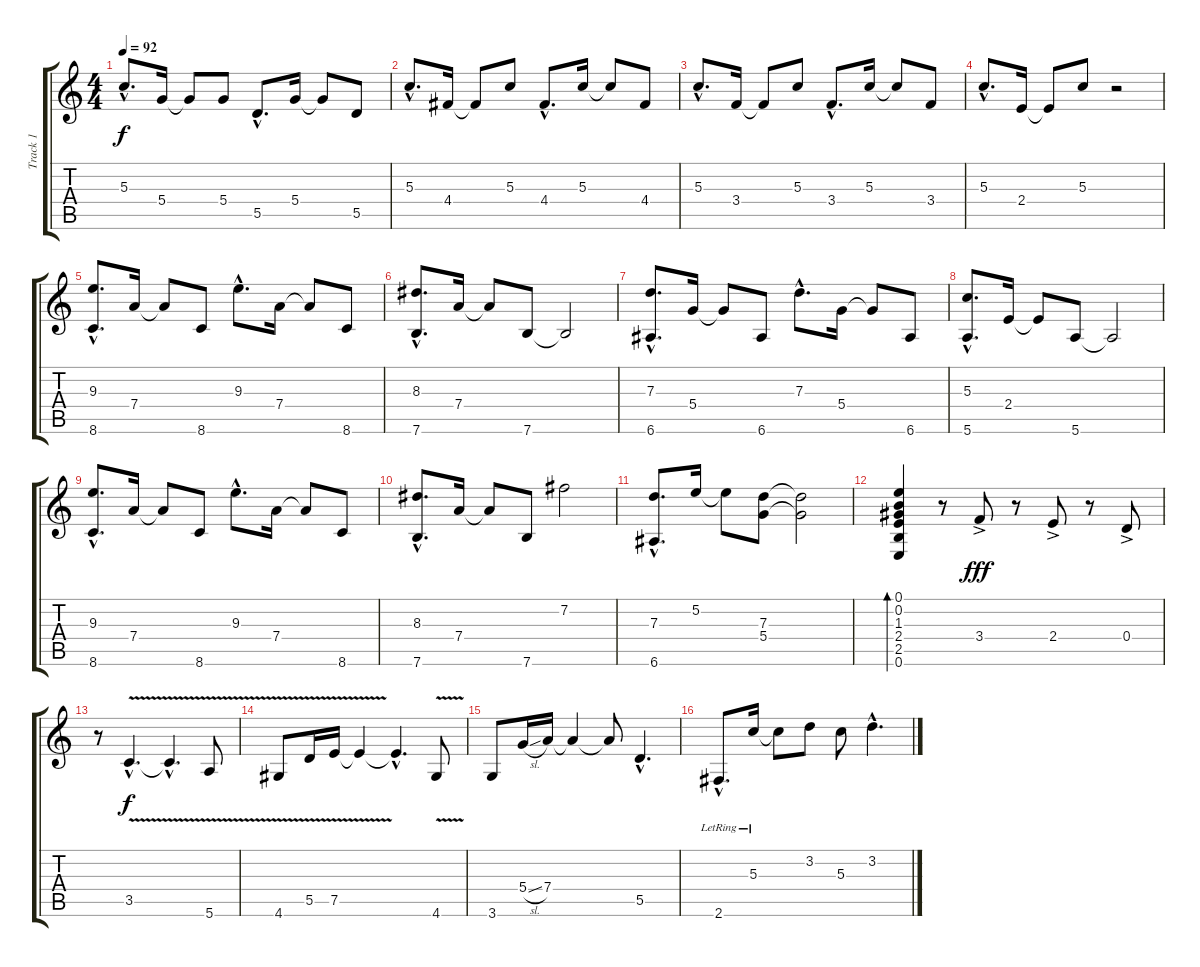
\track ("Track 1" "Track 1") {instrument acousticguitarsteel}
\staff {score tabs}
\tuning (E4 B3 G3 D3 A2 E2) {hide}
\ts (4 4)
\tempo 92
\clef g2
\ks c
5.3{hac}.8{d dy f} 5.4.16 5.4{t}.8 5.4.8 5.5{hac}.8{d} 5.4.16 5.4{t}.8 5.5.8 |
5.3{hac}.8{d} 4.4.16 4.4{t}.8 5.3.8 4.4{hac}.8{d} 5.3.16 5.3{t}.8 4.4.8 |
5.3{hac}.8{d} 3.4.16 3.4{t}.8 5.3.8 3.4{hac}.8{d} 5.3.16 5.3{t}.8 3.4.8 |
5.3{hac}.8{d} 2.4.16 2.4{t}.8 5.3.8 r.2 |
(9.3{hac} 8.6{hac}).8{d} 7.4.16 7.4{t}.8 8.6.8 9.3{hac}.8{d} 7.4.16 7.4{t}.8 8.6.8 |
(8.3{hac} 7.6{hac}).8{d} 7.4.16 7.4{t}.8 7.6.8 7.6{t}.2 |
(7.3{hac} 6.6{hac}).8{d} 5.4.16 5.4{t}.8 6.6.8 7.3{hac}.8{d} 5.4.16 5.4{t}.8 6.6.8 |
(5.3{hac} 5.6{hac}).8{d} 2.4.16 2.4{t}.8 5.6.8 5.6{t}.2 |
(9.3{hac} 8.6{hac}).8{d} 7.4.16 7.4{t}.8 8.6.8 9.3{hac}.8{d} 7.4.16 7.4{t}.8 8.6.8 |
(8.3{hac} 7.6{hac}).8{d} 7.4.16 7.4{t}.8 7.6.8 7.2.2 |
(7.3{hac} 6.6{hac}).8{d} 5.2.16 5.2{t}.8 (7.3 5.4).8 (7.3{t} 5.4{t}).2 |
(0.1 0.2 1.3 2.4 2.5 0.6).4{bd 30} r.8 3.4{ac}.8{dy fff} r.8 2.4{ac}.8 r.8 0.4{ac}.8 |
r.8 3.5{v hac}.4{d dy f} 3.5{hac t}.4{d} 5.6{v}.8 |
4.6{v}.8 5.5{v}.16 7.5{v}.16 7.5{t}.4 7.5{hac t}.4{d} 4.6{v}.8 |
3.6.8 5.4{sl}.16 7.4.16 7.4{t}.4 7.4{t}.8 5.5{hac}.4{d} |
2.6{hac lr}.8{d} 5.3{lr}.16 5.3{t}.8 3.2.8 5.3.8 3.2{hac}.4{d}
